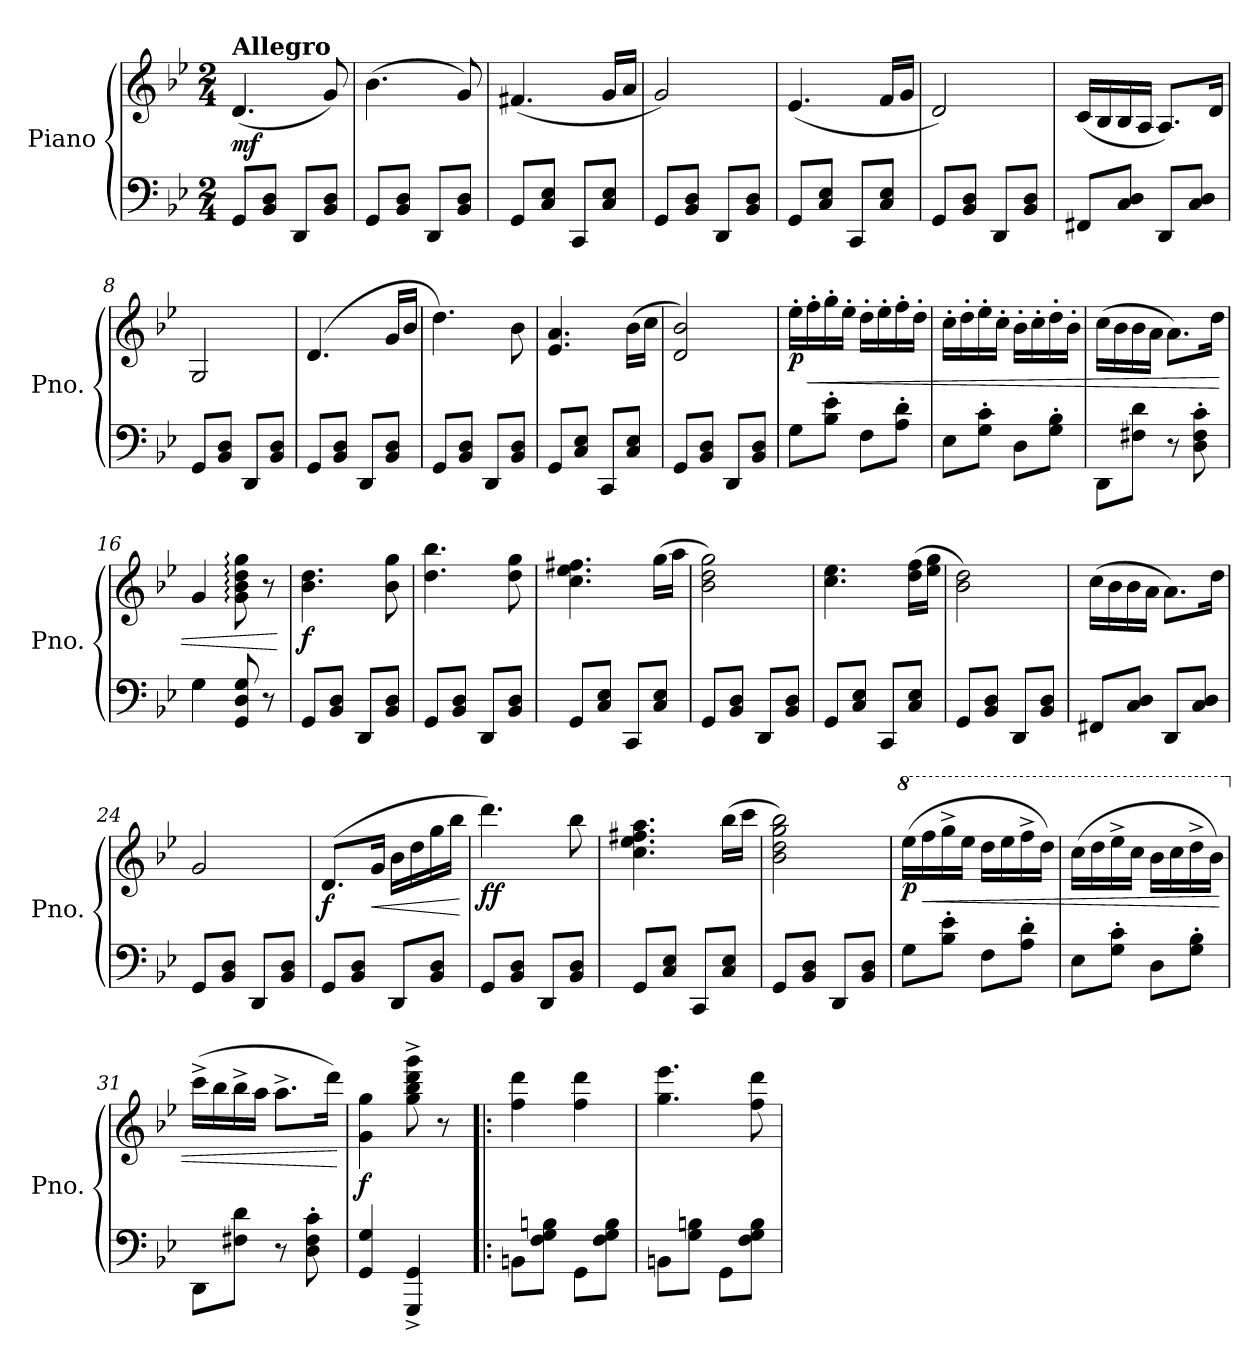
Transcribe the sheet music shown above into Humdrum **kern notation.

**kern	**kern	**dynam
*part1	*part1	*part1
*staff2	*staff1	*staff1/2
*I"Piano	*	*
*I'Pno.	*	*
*clefF4	*clefG2	*
*k[b-e-]	*k[b-e-]	*
*M2/4	*M2/4	*
*MM130	*MM130	*
=1	=1	=1
!	!LO:TX:a:B:t=Allegro	!
!	!	!LO:DY:b
8GG/L	(4.d/	mf
8BB-/ 8D/J	.	.
8DD/L	.	.
8BB-/ 8D/J	8g/)	.
=2	=2	=2
8GG/L	(4.b-\	.
8BB-/ 8D/J	.	.
8DD/L	.	.
8BB-/ 8D/J	8g/)	.
=3	=3	=3
8GG/L	(4.f#X/	.
8C/ 8E-/J	.	.
8CC/L	.	.
8C/ 8E-/J	16g/LL	.
.	16a/JJ	.
=4	=4	=4
8GG/L	2g/)	.
8BB-/ 8D/J	.	.
8DD/L	.	.
8BB-/ 8D/J	.	.
=5	=5	=5
8GG/L	(4.e-/	.
8C/ 8E-/J	.	.
8CC/L	.	.
8C/ 8E-/J	16f/LL	.
.	16g/JJ	.
=6	=6	=6
8GG/L	2d/)	.
8BB-/ 8D/J	.	.
8DD/L	.	.
8BB-/ 8D/J	.	.
=7	=7	=7
8FF#X/L	(16c/LL	.
.	16B-/	.
8C/ 8D/J	16B-/	.
.	16A/JJ	.
8DD/L	8.A/L)	.
8C/ 8D/J	.	.
.	16d/Jk	.
!!LO:LB:g=z
=8	=8	=8
8GG/L	2G/	.
8BB-/ 8D/J	.	.
8DD/L	.	.
8BB-/ 8D/J	.	.
=9	=9	=9
8GG/L	(4.d/	.
8BB-/ 8D/J	.	.
8DD/L	.	.
8BB-/ 8D/J	16g/LL	.
.	16b-/JJ	.
=10	=10	=10
8GG/L	4.dd\)	.
8BB-/ 8D/J	.	.
8DD/L	.	.
8BB-/ 8D/J	8b-\	.
=11	=11	=11
8GG/L	4.e-/ 4.a/	.
8C/ 8E-/J	.	.
8CC/L	.	.
8C/ 8E-/J	(16b-\LL	.
.	16cc\JJ	.
=12	=12	=12
8GG/L	2d/ 2b-/)	.
8BB-/ 8D/J	.	.
8DD/L	.	.
8BB-/ 8D/J	.	.
=13	=13	=13
!	!	!LO:DY:b
8G\L	16ee-'\LL	p
!	!	!LO:HP:b
.	16ff'\	<
8B-\' 8e-\'J	16gg'\	.
.	16ee-'\JJ	.
8F\L	16dd'\LL	.
.	16ee-'\	.
8A\' 8d\'J	16ff'\	.
.	16dd'\JJ	.
=14	=14	=14
8E-\L	16cc'\LL	.
.	16dd'\	.
8G\' 8c\'J	16ee-'\	.
.	16cc'\JJ	.
8D\L	16b-'\LL	.
.	16cc'\	.
8G\' 8B-\'J	16dd'\	.
.	16b-'\JJ	.
!!LO:LB:g=z
=15	=15	=15
8DD\L	(16cc\LL	.
.	16b-\	.
8F#X\ 8d\J	16b-\	.
.	16a\JJ	.
8r	8.a\L)	.
8D\' 8F#\' 8c\'	.	.
.	16dd\Jk	.
=16	=16	=16
4G\	4g/	.
8GG/ 8D/ 8G/	8g\: 8b-\: 8dd\: 8gg\:	.
8r	8r	.
.	.	[
=17	=17	=17
!	!	!LO:DY:b
8GG/L	4.b-\ 4.dd\	f
8BB-/ 8D/J	.	.
8DD/L	.	.
8BB-/ 8D/J	8b-\ 8gg\	.
=18	=18	=18
8GG/L	4.dd\ 4.bb-\	.
8BB-/ 8D/J	.	.
8DD/L	.	.
8BB-/ 8D/J	8dd\ 8gg\	.
=19	=19	=19
8GG/L	4.cc\ 4.ee-\ 4.ff#X\	.
8C/ 8E-/J	.	.
8CC/L	.	.
8C/ 8E-/J	(16gg\LL	.
.	16aa\JJ	.
=20	=20	=20
8GG/L	2b-\ 2dd\ 2gg\)	.
8BB-/ 8D/J	.	.
8DD/L	.	.
8BB-/ 8D/J	.	.
=21	=21	=21
8GG/L	4.cc\ 4.ee-\	.
8C/ 8E-/J	.	.
8CC/L	.	.
8C/ 8E-/J	(16dd\ 16ff\LL	.
.	16ee-\ 16gg\JJ	.
=22	=22	=22
8GG/L	2b-\ 2dd\)	.
8BB-/ 8D/J	.	.
8DD/L	.	.
8BB-/ 8D/J	.	.
!!LO:LB:g=z
=23	=23	=23
8FF#X/L	(16cc\LL	.
.	16b-\	.
8C/ 8D/J	16b-\	.
.	16a\JJ	.
8DD/L	8.a\L)	.
8C/ 8D/J	.	.
.	16dd\Jk	.
=24	=24	=24
8GG/L	2g/	.
8BB-/ 8D/J	.	.
8DD/L	.	.
8BB-/ 8D/J	.	.
=25	=25	=25
!	!	!LO:DY:b
8GG/L	(8.d/L	f
8BB-/ 8D/J	.	.
!	!	!LO:HP:b
.	16g/Jk	<
8DD/L	16b-\LL	.
.	16dd\	.
8BB-/ 8D/J	16gg\	.
.	16bb-\JJ	.
.	.	[
=26	=26	=26
!	!	!LO:DY:b
8GG/L	4.ddd\)	ff
8BB-/ 8D/J	.	.
8DD/L	.	.
8BB-/ 8D/J	8bb-\	.
=27	=27	=27
8GG/L	4.cc\ 4.ee-\ 4.ff#X\ 4.aa\	.
8C/ 8E-/J	.	.
8CC/L	.	.
8C/ 8E-/J	(16bb-\LL	.
.	16ccc\JJ	.
=28	=28	=28
8GG/L	2b-\ 2dd\ 2gg\ 2bb-\)	.
8BB-/ 8D/J	.	.
8DD/L	.	.
8BB-/ 8D/J	.	.
=29	=29	=29
*	*8va	*
!	!	!LO:DY:b
8G\L	(16eee-\LL	p
!	!	!LO:HP:b
.	16fff\	<
8B-\' 8e-\'J	16ggg^\	.
.	16eee-\JJ	.
8F\L	16ddd\LL	.
.	16eee-\	.
8A\' 8d\'J	16fff^\	.
.	16ddd\JJ)	.
!!LO:LB:g=z
=30	=30	=30
8E-\L	(16ccc\LL	.
.	16ddd\	.
8G\' 8c\'J	16eee-^\	.
.	16ccc\JJ	.
8D\L	16bb-\LL	.
.	16ccc\	.
8G\' 8B-\'J	16ddd^\	.
.	16bb-\JJ)	.
=31	=31	=31
*	*X8va	*
8DD\L	(16ccc^\LL	.
.	16bb-\	.
8F#X\ 8d\J	16bb-^\	.
.	16aa\JJ	.
8r	8.aa^\L	.
8D\' 8F#\' 8c\'	.	.
.	16ddd\Jk)	.
.	.	[
=32	=32	=32
!	!	!LO:DY:b
4GG/ 4G/	4g\ 4gg\	f
4GGG/^ 4GG/^	8gg\^ 8bb-\^ 8ddd\^ 8ggg\^	.
.	8r	.
=33!|:	=33!|:	=33!|:
8BBn\L	4ff\ 4ddd\	.
8F\ 8G\ 8Bn\J	.	.
8GG\L	4ff\ 4ddd\	.
8F\ 8G\ 8B\J	.	.
=34	=34	=34
8BBn\L	4.gg\ 4.eee-\	.
8G\ 8Bn\J	.	.
8GG\L	.	.
8F\ 8G\ 8B\J	8ff\ 8ddd\	.
=	=	=
*-	*-	*-
